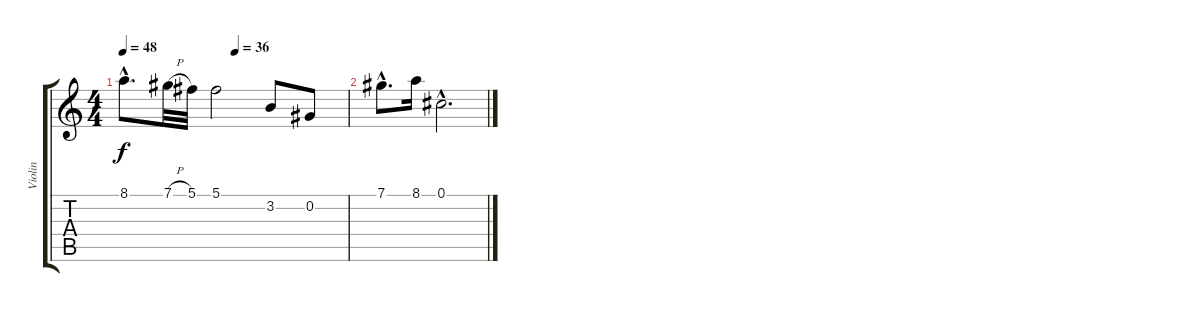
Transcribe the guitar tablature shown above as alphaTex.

\track ("Violin" "Violin") {instrument violin}
\staff {score tabs}
\tuning (Db5 Ab4 E4 B3 Gb3 Db3) {hide}
\ts (4 4)
\tempo 48
\tempo (36 0.5)
\clef g2
\ks c
8.1{hac}.8{d dy f} 7.1{h}.32 5.1.32 5.1.2 3.2.8 0.2.8 |
7.1{hac}.8{d} 8.1.16 0.1{hac}.2{d volume 0}
